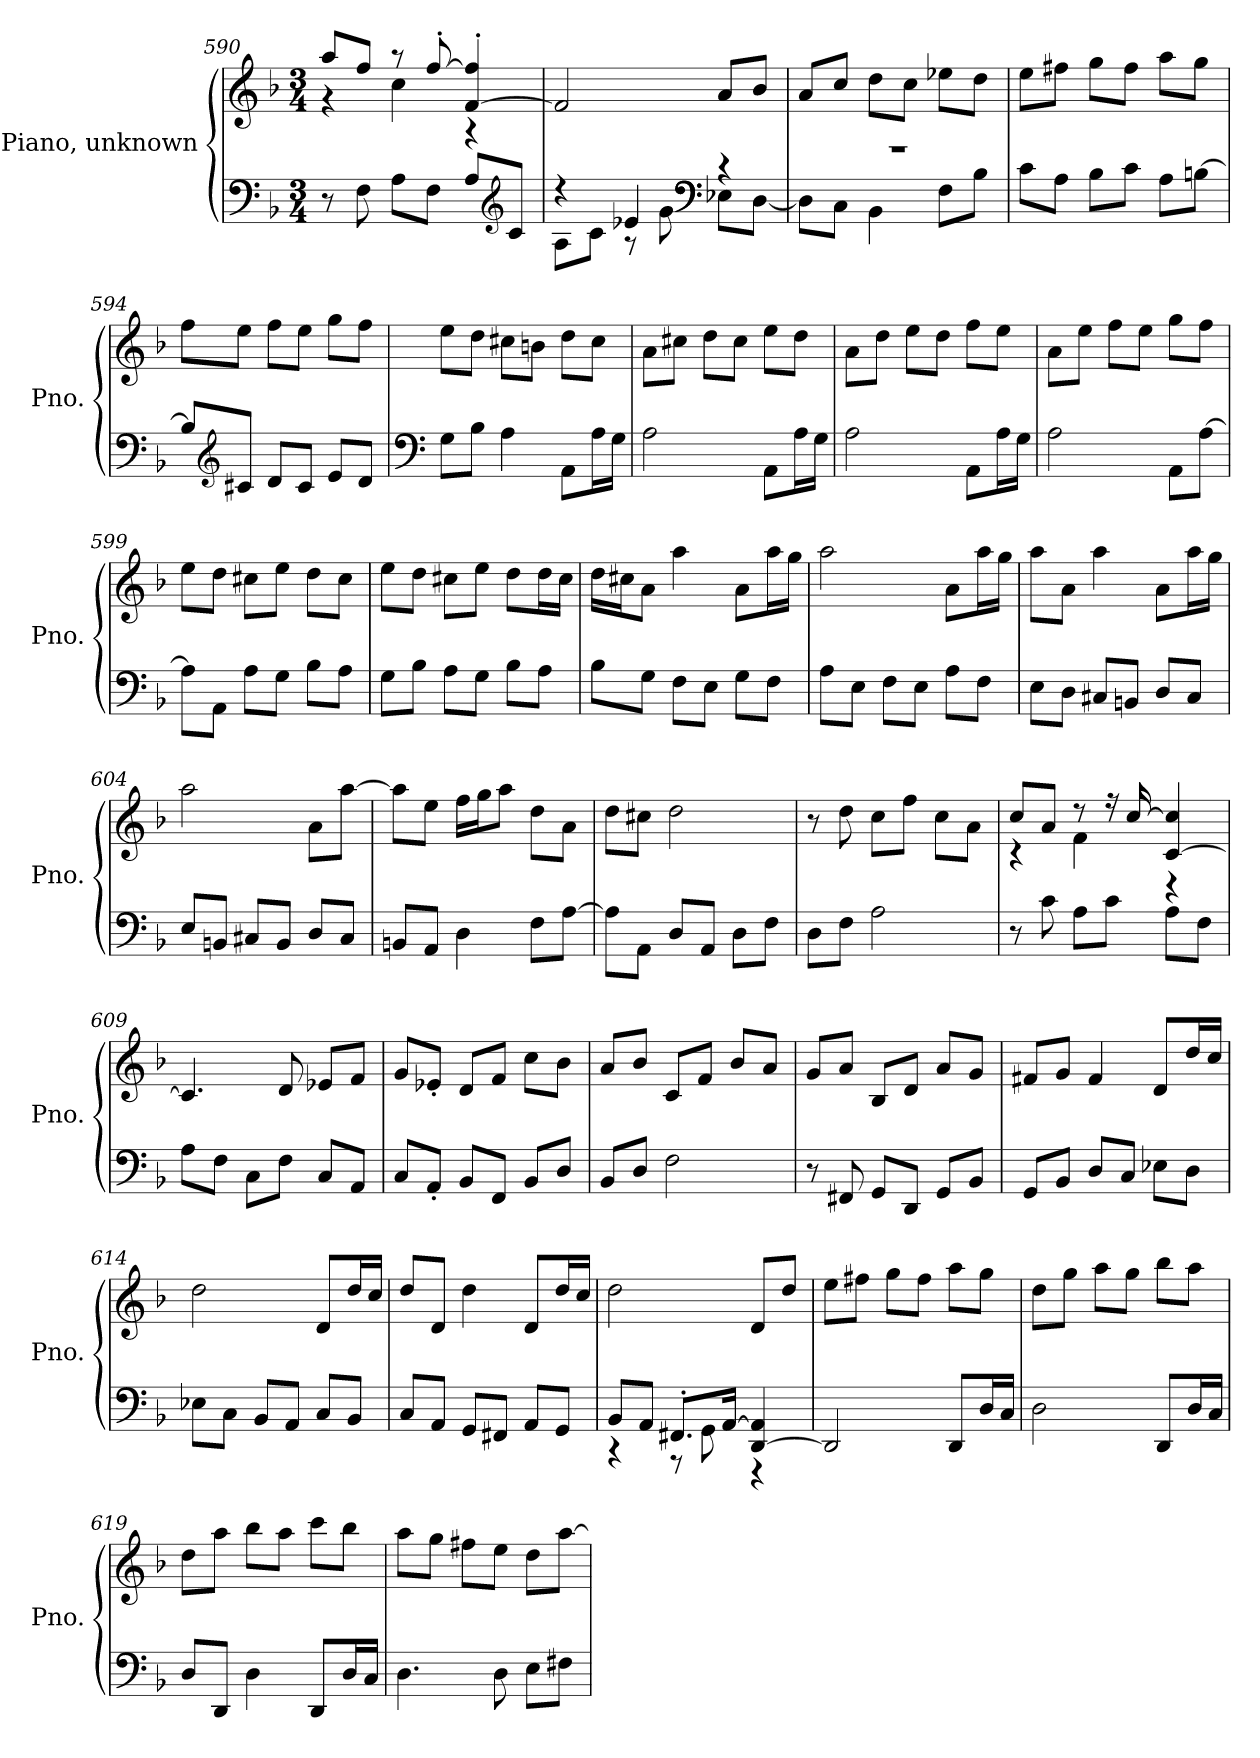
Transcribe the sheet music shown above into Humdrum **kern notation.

**kern	**kern
*part1	*part1
*staff2	*staff1
*I"Piano, unknown	*
*I'Pno.	*
*clefF4	*clefG2
*k[b-]	*k[b-]
*M3/4	*M3/4
=590	=590
*	*^
8r	8aa/L	4r
8F\	8ff/J	.
8A\L	8r	4cc\
8F\J	[8ff'/	.
8A/L	[4f/' 4ff/]'	4r
*clefG2	*	*
8c/J	.	.
*	*v	*v
!!LO:LB:g=z
=591	=591
*^	*
4r	8A\L	2f/]
.	8c\J	.
4e-X/	8r	.
.	8g\	.
*clefF4	*	*
4r	8E-X\L	8a/L
.	[8D\J	8b-/J
=592	=592	=592
2.r	8D\L]	8a/L
.	8C\J	8cc/J
.	4BB-\	8dd\L
.	.	8cc\J
.	8F\L	8ee-X\L
.	8B-\J	8dd\J
*v	*v	*
=593	=593
8c\L	8ee\L
8A\J	8ff#X\J
8B-\L	8gg\L
8c\J	8ff#\J
8A\L	8aa\L
[8Bn\J	8gg\J
=594	=594
8B/L]	8ff\L
*clefG2	*
8c#X/J	8ee\J
8d/L	8ff\L
8c#/J	8ee\J
8e/L	8gg\L
8d/J	8ff\J
!!LO:LB:g=z
=595	=595
*clefF4	*
8G\L	8ee\L
8B-\J	8dd\J
4A\	8cc#X\L
.	8bn\J
8AA\L	8dd\L
16A\L	8cc#\J
16G\JJ	.
=596	=596
2A\	8a\L
.	8cc#X\J
.	8dd\L
.	8cc#\J
8AA\L	8ee\L
16A\L	8dd\J
16G\JJ	.
=597	=597
2A\	8a\L
.	8dd\J
.	8ee\L
.	8dd\J
8AA\L	8ff\L
16A\L	8ee\J
16G\JJ	.
=598	=598
2A\	8a\L
.	8ee\J
.	8ff\L
.	8ee\J
8AA\L	8gg\L
[8A\J	8ff\J
=599	=599
8A\L]	8ee\L
8AA\J	8dd\J
8A\L	8cc#X\L
8G\J	8ee\J
8B-\L	8dd\L
8A\J	8cc#\J
!!LO:PB:g=z
=600	=600
8G\L	8ee\L
8B-\J	8dd\J
8A\L	8cc#X\L
8G\J	8ee\J
8B-\L	8dd\L
8A\J	16dd\L
.	16cc#\JJ
=601	=601
8B-\L	16dd\LL
.	16cc#X\J
8G\J	8a\J
8F\L	4aa\
8E\J	.
8G\L	8a\L
8F\J	16aa\L
.	16gg\JJ
=602	=602
8A\L	2aa\
8E\J	.
8F\L	.
8E\J	.
8A\L	8a\L
8F\J	16aa\L
.	16gg\JJ
=603	=603
8E\L	8aa\L
8D\J	8a\J
8C#X/L	4aa\
8BBn/J	.
8D/L	8a\L
8C#/J	16aa\L
.	16gg\JJ
=604	=604
8E/L	2aa\
8BBn/J	.
8C#X/L	.
8BB/J	.
8D/L	8a\L
8C#/J	[8aa\J
!!LO:LB:g=z
=605	=605
8BBn/L	8aa\L]
8AA/J	8ee\J
4D\	16ff\LL
.	16gg\J
.	8aa\J
8F\L	8dd\L
[8A\J	8a\J
=606	=606
8A\L]	8dd\L
8AA\J	8cc#X\J
8D/L	2dd\
8AA/J	.
8D\L	.
8F\J	.
=607	=607
8D\L	8r
8F\J	8dd\
2A\	8cc\L
.	8ff\J
.	8cc\L
.	8a\J
=608	=608
*	*^
8r	8cc/L	4r
8c\	8a/J	.
8A\L	8r	4f\
8c\J	16r	.
.	[16cc/	.
8A\L	[4c/ 4cc/]	4r
8F\J	.	.
*	*v	*v
=609	=609
8A\L	4.c/]
8F\J	.
8C\L	.
8F\J	8d/
8C/L	8e-X/L
8AA/J	8f/J
!!LO:LB:g=z
=610	=610
8C/L	8g/L
8AA'/J	8e-X'/J
8BB-/L	8d/L
8FF/J	8f/J
8BB-/L	8cc\L
8D/J	8b-\J
=611	=611
8BB-/L	8a/L
8D/J	8b-/J
2F\	8c/L
.	8f/J
.	8b-/L
.	8a/J
=612	=612
8r	8g/L
8FF#X/	8a/J
8GG/L	8B-/L
8DD/J	8d/J
8GG/L	8a/L
8BB-/J	8g/J
=613	=613
8GG/L	8f#X/L
8BB-/J	8g/J
8D/L	4f#/
8C/J	.
8E-X\L	8d/L
8D\J	16dd/L
.	16cc/JJ
=614	=614
8E-X\L	2dd\
8C\J	.
8BB-/L	.
8AA/J	.
8C/L	8d/L
8BB-/J	16dd/L
.	16cc/JJ
!!LO:LB:g=z
=615	=615
8C/L	8dd/L
8AA/J	8d/J
8GG/L	4dd\
8FF#X/J	.
8AA/L	8d/L
8GG/J	16dd/L
.	16cc/JJ
=616	=616
*^	*
8BB-/L	4r	2dd\
8AA/J	.	.
8.FF#X'/L	8r	.
.	8GG\	.
[16AA/Jk	.	.
[4DD/ 4AA/]	4r	8d/L
.	.	8dd/J
*v	*v	*
=617	=617
2DD/]	8ee\L
.	8ff#X\J
.	8gg\L
.	8ff#\J
8DD/L	8aa\L
16D/L	8gg\J
16C/JJ	.
=618	=618
2D\	8dd\L
.	8gg\J
.	8aa\L
.	8gg\J
8DD/L	8bb-\L
16D/L	8aa\J
16C/JJ	.
=619	=619
8D/L	8dd\L
8DD/J	8aa\J
4D\	8bb-\L
.	8aa\J
8DD/L	8ccc\L
16D/L	8bb-\J
16C/JJ	.
!!LO:LB:g=z
=620	=620
4.D\	8aa\L
.	8gg\J
.	8ff#X\L
8D\	8ee\J
8E\L	8dd\L
8F#X\J	[8aa\J
=	=
*-	*-
